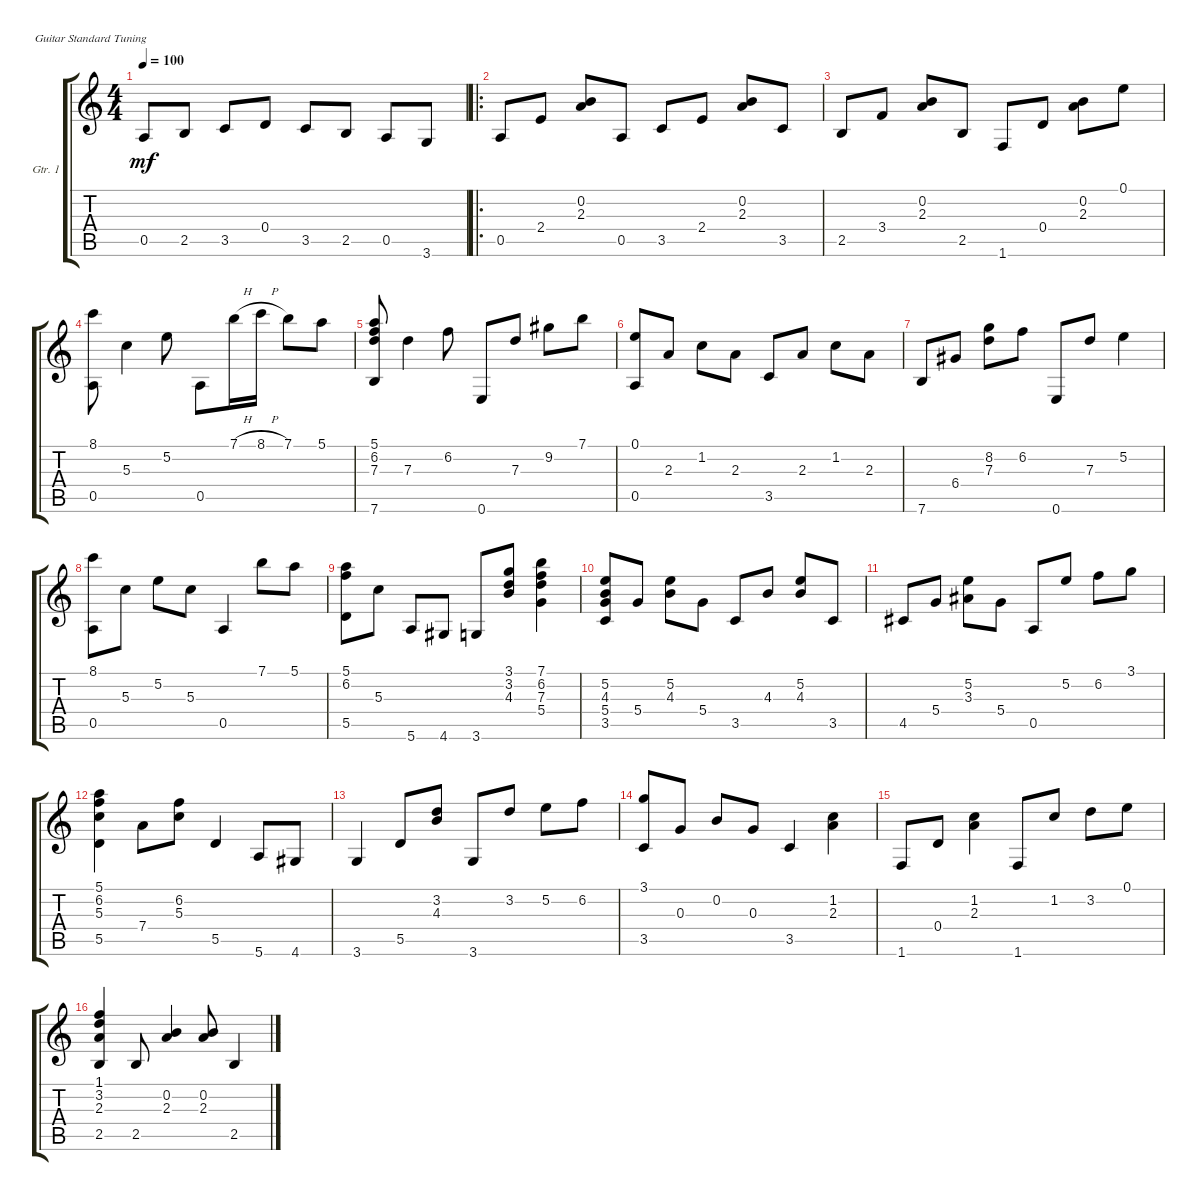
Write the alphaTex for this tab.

\bracketExtendMode groupsimilarinstruments
\firstSystemTrackNameOrientation horizontal
\otherSystemsTrackNameOrientation horizontal
\track ("Gtr. 1" "Gtr. 1") {instrument acousticguitarnylon}
\staff {score tabs}
\tuning (E4 B3 G3 D3 A2 E2)
\ts (4 4)
\tempo 100
\clef g2
\ks c
0.5.8{dy mf instrument acousticguitarnylon} 2.5.8 3.5.8 0.4.8 3.5.8 2.5.8 0.5.8 3.6.8 |
\ro
0.5.8 2.4.8 (0.2 2.3).8 0.5.8 3.5.8 2.4.8 (0.2 2.3).8 3.5.8 |
2.5.8 3.4.8 (0.2 2.3).8 2.5.8 1.6.8 0.4.8 (0.2 2.3).8 0.1.8 |
(8.1 0.5).8 5.3.4 5.2.8 0.5.8 7.1{h}.16 8.1{h}.16 7.1.8 5.1.8 |
(5.1 6.2 7.3 7.6).8 7.3.4 6.2.8 0.6.8 7.3.8 9.2.8 7.1.8 |
(0.1 0.5).8 2.3.8 1.2.8 2.3.8 3.5.8 2.3.8 1.2.8 2.3.8 |
7.6.8 6.4.8 (8.2 7.3).8 6.2.8 0.6.8 7.3.8 5.2.4 |
(8.1 0.5).8 5.3.8 5.2.8 5.3.8 0.5.4 7.1.8 5.1.8 |
(5.1 6.2 5.5).8 5.3.8 5.6.8 4.6.8 3.6.8 (3.1 3.2 4.3).8 (7.1 6.2 7.3 5.4).4 |
(5.2 4.3 5.4 3.5).8 5.4.8 (5.2 4.3).8 5.4.8 3.5.8 4.3.8 (5.2 4.3).8 3.5.8 |
4.5.8 5.4.8 (5.2 3.3).8 5.4.8 0.5.8 5.2.8 6.2.8 3.1.8 |
(5.1 6.2 5.3 5.5).4 7.4.8 (6.2 5.3).8 5.5.4 5.6.8 4.6.8 |
3.6.4 5.5.8 (3.2 4.3).8 3.6.8 3.2.8 5.2.8 6.2.8 |
(3.1 3.5).8 0.3.8 0.2.8 0.3.8 3.5.4 (1.2 2.3).4 |
1.6.8 0.4.8 (1.2 2.3).4 1.6.8 1.2.8 3.2.8 0.1.8 |
(1.1 3.2 2.3 2.5).4 2.5.8 (0.2 2.3).4 (0.2 2.3).8 2.5.4
